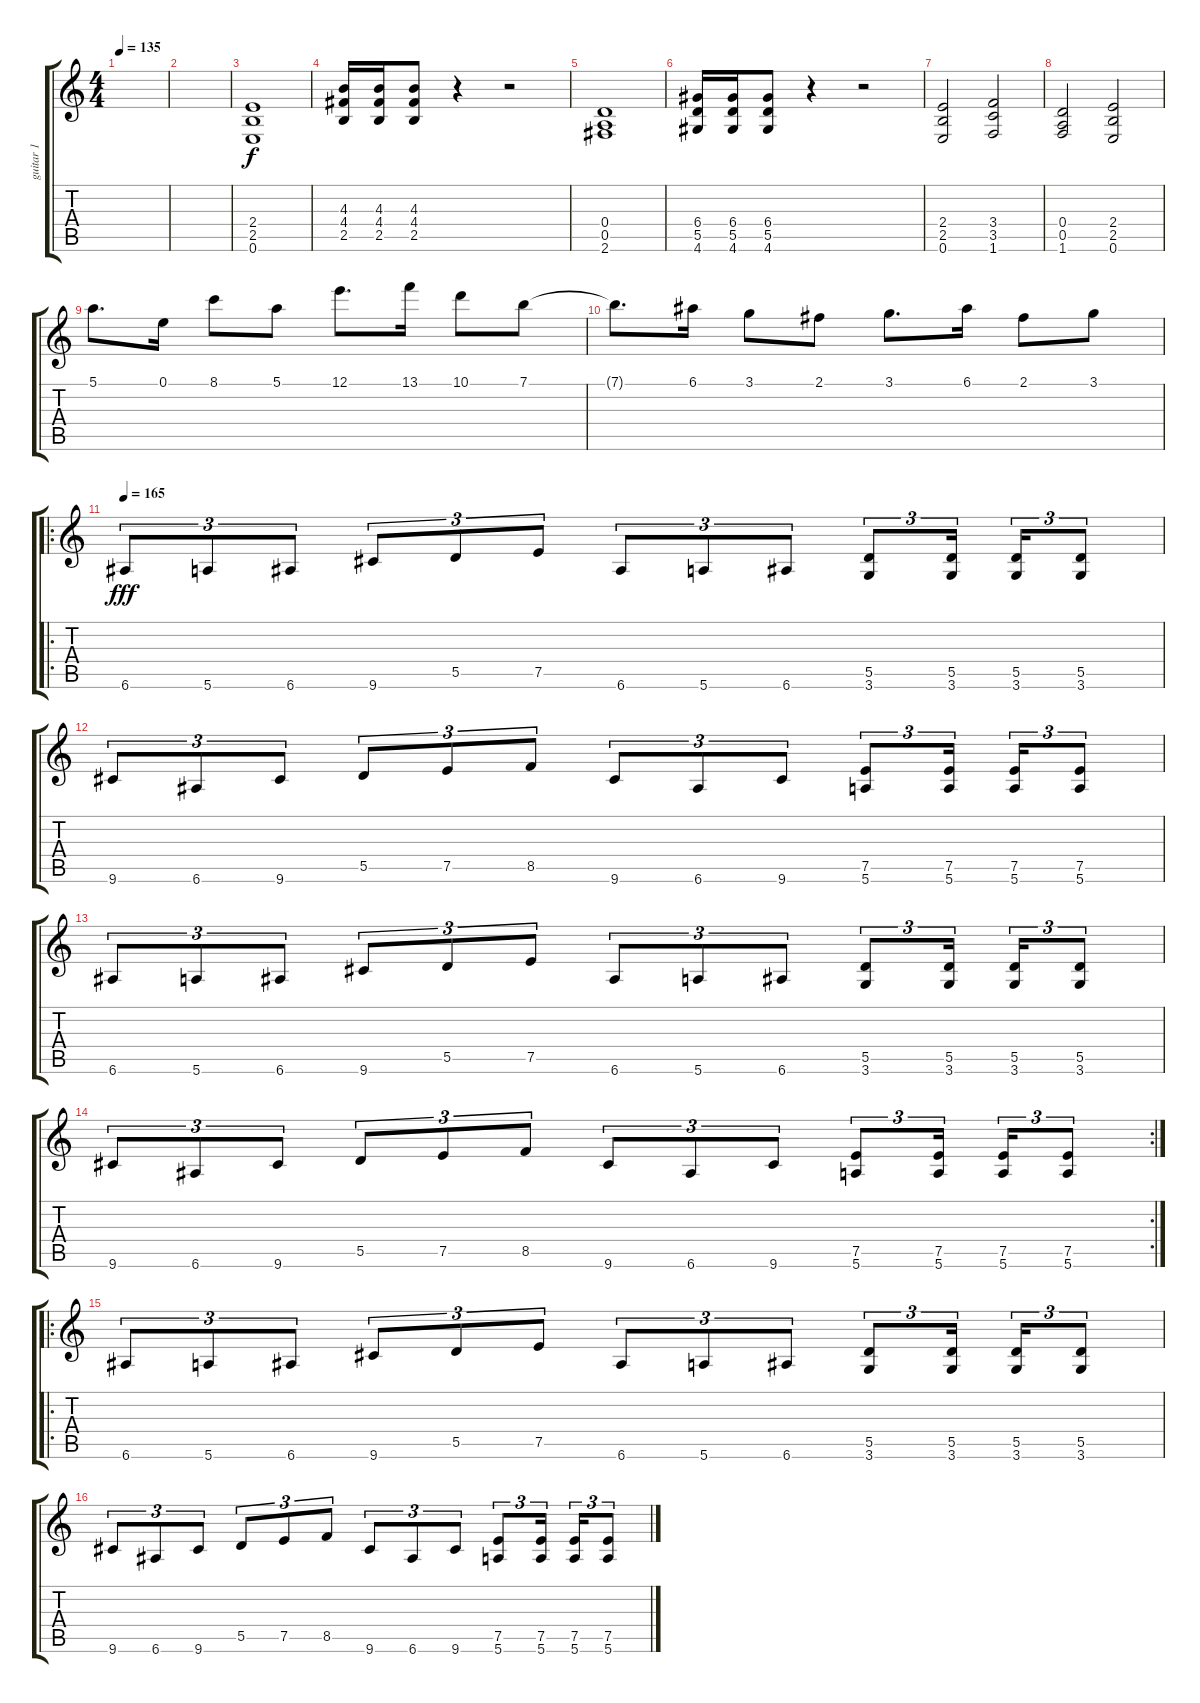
\track ("guitar 1" "guitar 1") {instrument distortionguitar}
\staff {score tabs}
\tuning (E4 B3 G3 D3 A2 E2) {hide}
\ts (4 4)
\tempo 135
\clef g2
\ks c
|
|
(2.4 2.5 0.6).1{dy f} |
(4.3 4.4 2.5).16 (4.3 4.4 2.5).16 (4.3 4.4 2.5).8 r.4 r.2 |
(0.4 0.5 2.6).1 |
(6.4 5.5 4.6).16 (6.4 5.5 4.6).16 (6.4 5.5 4.6).8 r.4 r.2 |
(2.4 2.5 0.6).2 (3.4 3.5 1.6).2 |
(0.4 0.5 1.6).2 (2.4 2.5 0.6).2 |
5.1.8{d} 0.1.16 8.1.8 5.1.8 12.1.8{d} 13.1.16 10.1.8 7.1.8 |
7.1{t}.8{d} 6.1.16 3.1.8 2.1.8 3.1.8{d} 6.1.16 2.1.8 3.1.8 |
\ro
\tempo 165
6.6.8{tu (3 2) dy fff} 5.6.8{tu (3 2)} 6.6.8{tu (3 2)} 9.6.8{tu (3 2)} 5.5.8{tu (3 2)} 7.5.8{tu (3 2)} 6.6.8{tu (3 2)} 5.6.8{tu (3 2)} 6.6.8{tu (3 2)} (5.5 3.6).8{tu (3 2)} (5.5 3.6).16{tu (3 2) beam splitsecondary} (5.5 3.6).16{tu (3 2)} (5.5 3.6).8{tu (3 2)} |
9.6.8{tu (3 2)} 6.6.8{tu (3 2)} 9.6.8{tu (3 2)} 5.5.8{tu (3 2)} 7.5.8{tu (3 2)} 8.5.8{tu (3 2)} 9.6.8{tu (3 2)} 6.6.8{tu (3 2)} 9.6.8{tu (3 2)} (7.5 5.6).8{tu (3 2)} (7.5 5.6).16{tu (3 2) beam splitsecondary} (7.5 5.6).16{tu (3 2)} (7.5 5.6).8{tu (3 2)} |
6.6.8{tu (3 2)} 5.6.8{tu (3 2)} 6.6.8{tu (3 2)} 9.6.8{tu (3 2)} 5.5.8{tu (3 2)} 7.5.8{tu (3 2)} 6.6.8{tu (3 2)} 5.6.8{tu (3 2)} 6.6.8{tu (3 2)} (5.5 3.6).8{tu (3 2)} (5.5 3.6).16{tu (3 2) beam splitsecondary} (5.5 3.6).16{tu (3 2)} (5.5 3.6).8{tu (3 2)} |
\rc 2
9.6.8{tu (3 2)} 6.6.8{tu (3 2)} 9.6.8{tu (3 2)} 5.5.8{tu (3 2)} 7.5.8{tu (3 2)} 8.5.8{tu (3 2)} 9.6.8{tu (3 2)} 6.6.8{tu (3 2)} 9.6.8{tu (3 2)} (7.5 5.6).8{tu (3 2)} (7.5 5.6).16{tu (3 2) beam splitsecondary} (7.5 5.6).16{tu (3 2)} (7.5 5.6).8{tu (3 2)} |
\ro
6.6.8{tu (3 2)} 5.6.8{tu (3 2)} 6.6.8{tu (3 2)} 9.6.8{tu (3 2)} 5.5.8{tu (3 2)} 7.5.8{tu (3 2)} 6.6.8{tu (3 2)} 5.6.8{tu (3 2)} 6.6.8{tu (3 2)} (5.5 3.6).8{tu (3 2)} (5.5 3.6).16{tu (3 2) beam splitsecondary} (5.5 3.6).16{tu (3 2)} (5.5 3.6).8{tu (3 2)} |
9.6.8{tu (3 2)} 6.6.8{tu (3 2)} 9.6.8{tu (3 2)} 5.5.8{tu (3 2)} 7.5.8{tu (3 2)} 8.5.8{tu (3 2)} 9.6.8{tu (3 2)} 6.6.8{tu (3 2)} 9.6.8{tu (3 2)} (7.5 5.6).8{tu (3 2)} (7.5 5.6).16{tu (3 2) beam splitsecondary} (7.5 5.6).16{tu (3 2)} (7.5 5.6).8{tu (3 2)}
